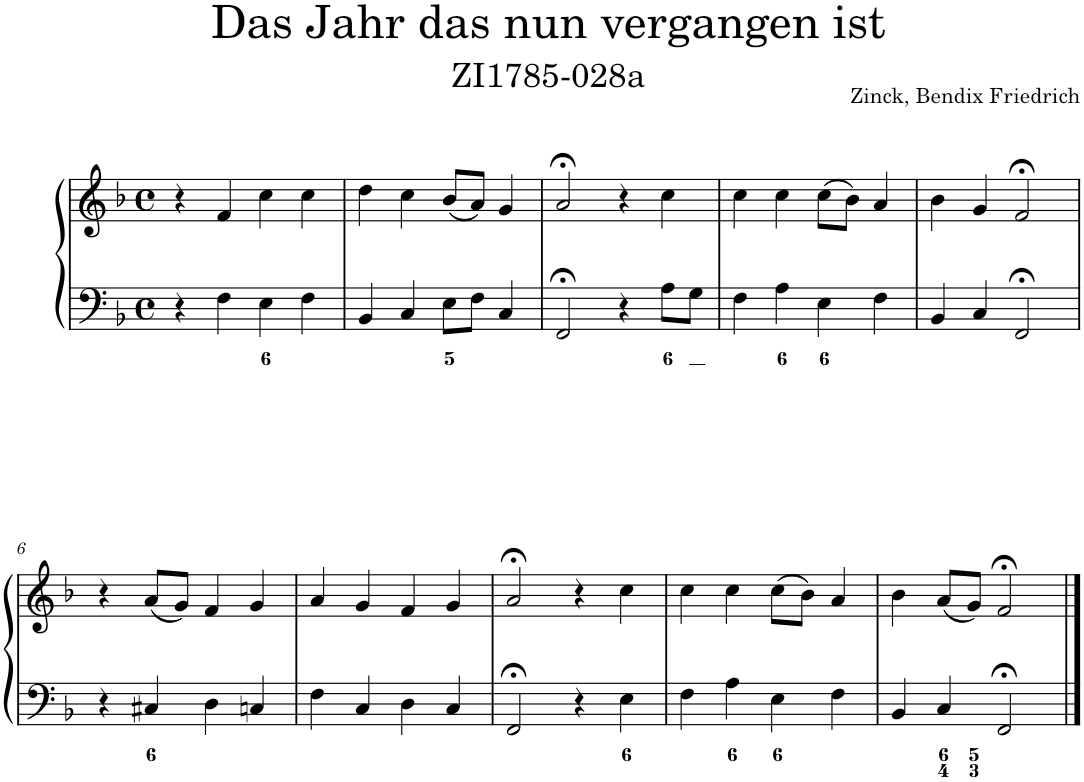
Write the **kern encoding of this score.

**kern	**kern
*part1	*part1
*staff2	*staff1
*I"Piano	*
*I'Pno.	*
*clefF4	*clefG2
*k[b-]	*k[b-]
*M4/4	*M4/4
*met(c)	*met(c)
=1	=1
4r	4r
4F\	4f/
4E\	4cc\
4F\	4cc\
=2	=2
4BB-/	4dd\
4C/	4cc\
8E\L	(8b-/L
8F\J	8a/J)
4C/	4g/
=3	=3
2FF;</	2a;</
4r	4r
8A\L	4cc\
8G\J	.
=4	=4
4F\	4cc\
4A\	4cc\
4E\	(8cc\L
.	8b-\J)
4F\	4a/
=5	=5
4BB-/	4b-\
4C/	4g/
2FF;</	2f;</
!!LO:LB:g=z
=6	=6
4r	4r
4C#X/	(8a/L
.	8g/J)
4D\	4f/
4Cn/	4g/
=7	=7
4F\	4a/
4C/	4g/
4D\	4f/
4C/	4g/
=8	=8
2FF;</	2a;</
4r	4r
4E\	4cc\
=9	=9
4F\	4cc\
4A\	4cc\
4E\	(8cc\L
.	8b-\J)
4F\	4a/
=10	=10
4BB-/	4b-\
4C/	(8a/L
.	8g/J)
2FF;</	2f;</
==	==
*-	*-
